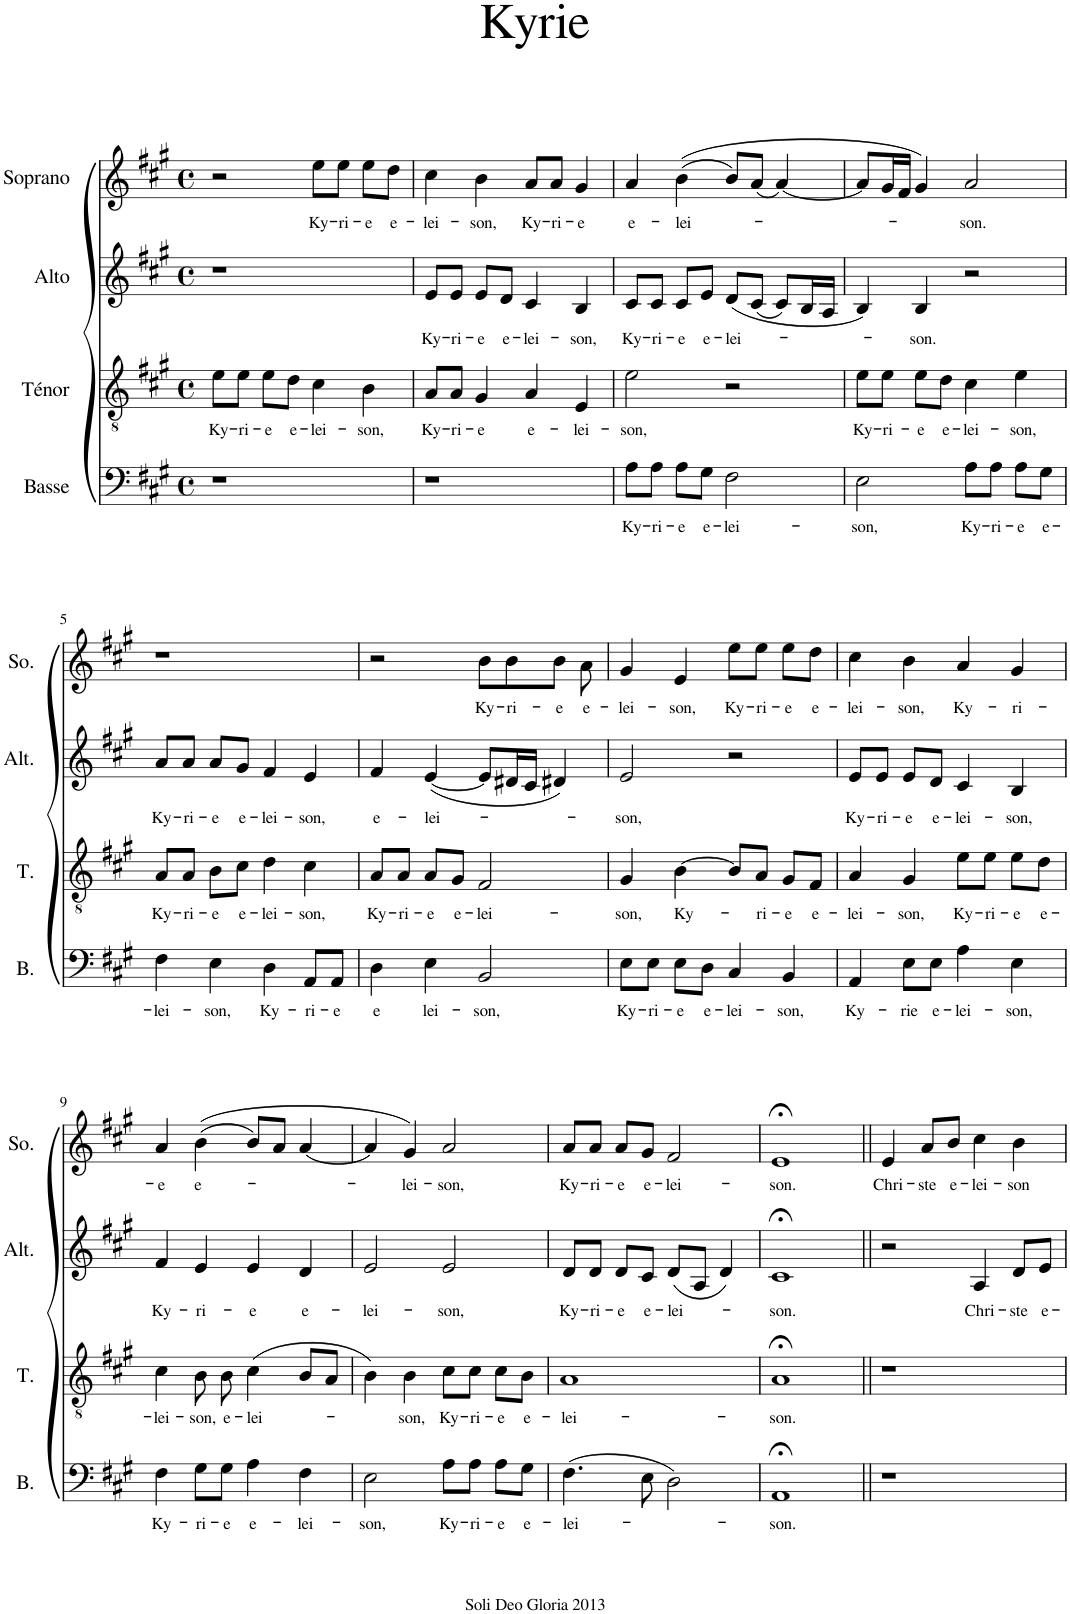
**kern	**text	**kern	**text	**kern	**text	**kern	**text
*part4	*part4	*part3	*part3	*part2	*part2	*part1	*part1
*staff4	*staff4	*staff3	*staff3	*staff2	*staff2	*staff1	*staff1
*I"Basse	*	*I"Ténor	*	*I"Alto	*	*I"Soprano	*
*I'B.	*	*I'T.	*	*I'Alt.	*	*I'So.	*
*clefF4	*	*clefGv2	*	*clefG2	*	*clefG2	*
*k[f#c#g#]	*	*k[f#c#g#]	*	*k[f#c#g#]	*	*k[f#c#g#]	*
*M4/4	*	*M4/4	*	*M4/4	*	*M4/4	*
*met(c)	*	*met(c)	*	*met(c)	*	*met(c)	*
=1	=1	=1	=1	=1	=1	=1	=1
!	!	!	!LO:LY:b	!	!	!	!
1r	.	8e\L	Ky-	1r	.	2r	.
!	!	!	!LO:LY:b	!	!	!	!
.	.	8e\J	-ri-	.	.	.	.
!	!	!	!LO:LY:b	!	!	!	!
.	.	8e\L	-e	.	.	.	.
!	!	!	!LO:LY:b	!	!	!	!
.	.	8d\J	e-	.	.	.	.
!	!	!	!LO:LY:b	!	!	!	!LO:LY:b
.	.	4c#\	-lei-	.	.	8ee\L	Ky-
!	!	!	!	!	!	!	!LO:LY:b
.	.	.	.	.	.	8ee\J	-ri-
!	!	!	!LO:LY:b	!	!	!	!LO:LY:b
.	.	4B\	-son,	.	.	8ee\L	-e
!	!	!	!	!	!	!	!LO:LY:b
.	.	.	.	.	.	8dd\J	e-
=2	=2	=2	=2	=2	=2	=2	=2
!	!	!	!LO:LY:b	!	!LO:LY:b	!	!LO:LY:b
1r	.	8A/L	Ky-	8e/L	Ky-	4cc#\	-lei-
!	!	!	!LO:LY:b	!	!LO:LY:b	!	!
.	.	8A/J	-ri-	8e/J	-ri-	.	.
!	!	!	!LO:LY:b	!	!LO:LY:b	!	!LO:LY:b
.	.	4G#/	-e	8e/L	-e	4b\	-son,
!	!	!	!	!	!LO:LY:b	!	!
.	.	.	.	8d/J	e-	.	.
!	!	!	!LO:LY:b	!	!LO:LY:b	!	!LO:LY:b
.	.	4A/	e-	4c#/	-lei-	8a/L	Ky-
!	!	!	!	!	!	!	!LO:LY:b
.	.	.	.	.	.	8a/J	-ri-
!	!	!	!LO:LY:b	!	!LO:LY:b	!	!LO:LY:b
.	.	4E/	-lei-	4B/	-son,	4g#/	-e
=3	=3	=3	=3	=3	=3	=3	=3
!	!LO:LY:b	!	!LO:LY:b	!	!LO:LY:b	!	!LO:LY:b
8A\L	Ky-	2e\	-son,	8c#/L	Ky-	4a/	e-
!	!LO:LY:b	!	!	!	!LO:LY:b	!	!
8A\J	-ri-	.	.	8c#/J	-ri-	.	.
!	!LO:LY:b	!	!	!	!LO:LY:b	!	!LO:LY:b
8A\L	-e	.	.	8c#/L	-e	((4b\	-lei-
!	!LO:LY:b	!	!	!	!LO:LY:b	!	!
8G#\J	e-	.	.	8e/J	e-	.	.
!	!LO:LY:b	!	!	!	!LO:LY:b	!	!
2F#\	-lei-	2r	.	(8d/L	-lei-	8b/L)	.
.	.	.	.	(8c#/J	.	(8a/J	.
.	.	.	.	8c#/L)	.	[4a/)	.
.	.	.	.	16B/L	.	.	.
.	.	.	.	16A/JJ	.	.	.
=4	=4	=4	=4	=4	=4	=4	=4
!	!LO:LY:b	!	!LO:LY:b	!	!	!	!
2E\	-son,	8e\L	Ky-	4B/)	.	8a/L]	.
!	!	!	!LO:LY:b	!	!	!	!
.	.	8e\J	-ri-	.	.	16g#/L	.
.	.	.	.	.	.	16f#/JJ	.
!	!	!	!LO:LY:b	!	!LO:LY:b	!	!
.	.	8e\L	-e	4B/	-son.	4g#/)	.
!	!	!	!LO:LY:b	!	!	!	!
.	.	8d\J	e-	.	.	.	.
!	!LO:LY:b	!	!LO:LY:b	!	!	!	!LO:LY:b
8A\L	Ky-	4c#\	-lei-	2r	.	2a/	-son.
!	!LO:LY:b	!	!	!	!	!	!
8A\J	-ri-	.	.	.	.	.	.
!	!LO:LY:b	!	!LO:LY:b	!	!	!	!
8A\L	-e	4e\	-son,	.	.	.	.
!	!LO:LY:b	!	!	!	!	!	!
8G#\J	e-	.	.	.	.	.	.
!!LO:LB:g=z
=5	=5	=5	=5	=5	=5	=5	=5
!	!LO:LY:b	!	!LO:LY:b	!	!LO:LY:b	!	!
4F#\	-lei-	8A/L	Ky-	8a/L	Ky-	1r	.
!	!	!	!LO:LY:b	!	!LO:LY:b	!	!
.	.	8A/J	-ri-	8a/J	-ri-	.	.
!	!LO:LY:b	!	!LO:LY:b	!	!LO:LY:b	!	!
4E\	-son,	8B\L	-e	8a/L	-e	.	.
!	!	!	!LO:LY:b	!	!LO:LY:b	!	!
.	.	8c#\J	e-	8g#/J	e-	.	.
!	!LO:LY:b	!	!LO:LY:b	!	!LO:LY:b	!	!
4D\	Ky-	4d\	-lei-	4f#/	-lei-	.	.
!	!LO:LY:b	!	!LO:LY:b	!	!LO:LY:b	!	!
8AA/L	-ri-	4c#\	-son,	4e/	-son,	.	.
!	!LO:LY:b	!	!	!	!	!	!
8AA/J	-e	.	.	.	.	.	.
=6	=6	=6	=6	=6	=6	=6	=6
!	!LO:LY:b	!	!LO:LY:b	!	!LO:LY:b	!	!
4D\	e	8A/L	Ky-	4f#/	e-	2r	.
!	!	!	!LO:LY:b	!	!	!	!
.	.	8A/J	-ri-	.	.	.	.
!	!LO:LY:b	!	!LO:LY:b	!	!LO:LY:b	!	!
4E\	lei-	8A/L	-e	([4e/	-lei-	.	.
!	!	!	!LO:LY:b	!	!	!	!
.	.	8G#/J	e-	.	.	.	.
!	!LO:LY:b	!	!LO:LY:b	!	!	!	!LO:LY:b
2BB/	-son,	2F#/	-lei-	8e/L]	.	8b\L	Ky-
!	!	!	!	!	!	!	!LO:LY:b
.	.	.	.	16d#X/L	.	8b\	-ri-
.	.	.	.	16c#/JJ	.	.	.
!	!	!	!	!	!	!	!LO:LY:b
.	.	.	.	4d#X/)	.	8b\J	-e
!	!	!	!	!	!	!	!LO:LY:b
.	.	.	.	.	.	8a\	e-
=7	=7	=7	=7	=7	=7	=7	=7
!	!LO:LY:b	!	!LO:LY:b	!	!LO:LY:b	!	!LO:LY:b
8E\L	Ky-	4G#/	-son,	2e/	-son,	4g#/	-lei-
!	!LO:LY:b	!	!	!	!	!	!
8E\J	-ri-	.	.	.	.	.	.
!	!LO:LY:b	!	!LO:LY:b	!	!	!	!LO:LY:b
8E\L	-e	[4B\	Ky-	.	.	4e/	-son,
!	!LO:LY:b	!	!	!	!	!	!
8D\J	e-	.	.	.	.	.	.
!	!LO:LY:b	!	!	!	!	!	!LO:LY:b
4C#/	-lei-	8B/L]	.	2r	.	8ee\L	Ky-
!	!	!	!LO:LY:b	!	!	!	!LO:LY:b
.	.	8A/J	-ri-	.	.	8ee\J	-ri-
!	!LO:LY:b	!	!LO:LY:b	!	!	!	!LO:LY:b
4BB/	-son,	8G#/L	-e	.	.	8ee\L	-e
!	!	!	!LO:LY:b	!	!	!	!LO:LY:b
.	.	8F#/J	e-	.	.	8dd\J	e-
=8	=8	=8	=8	=8	=8	=8	=8
!	!LO:LY:b	!	!LO:LY:b	!	!LO:LY:b	!	!LO:LY:b
4AA/	Ky-	4A/	-lei-	8e/L	Ky-	4cc#\	-lei-
!	!	!	!	!	!LO:LY:b	!	!
.	.	.	.	8e/J	-ri-	.	.
!	!LO:LY:b	!	!LO:LY:b	!	!LO:LY:b	!	!LO:LY:b
8E\L	-rie	4G#/	-son,	8e/L	-e	4b\	-son,
!	!LO:LY:b	!	!	!	!LO:LY:b	!	!
8E\J	e-	.	.	8d/J	e-	.	.
!	!LO:LY:b	!	!LO:LY:b	!	!LO:LY:b	!	!LO:LY:b
4A\	-lei-	8e\L	Ky-	4c#/	-lei-	4a/	Ky-
!	!	!	!LO:LY:b	!	!	!	!
.	.	8e\J	-ri-	.	.	.	.
!	!LO:LY:b	!	!LO:LY:b	!	!LO:LY:b	!	!LO:LY:b
4E\	-son,	8e\L	-e	4B/	-son,	4g#/	-ri-
!	!	!	!LO:LY:b	!	!	!	!
.	.	8d\J	e-	.	.	.	.
!!LO:LB:g=z
=9	=9	=9	=9	=9	=9	=9	=9
!	!LO:LY:b	!	!LO:LY:b	!	!LO:LY:b	!	!LO:LY:b
4F#\	Ky-	4c#\	-lei-	4f#/	Ky-	4a/	-e
!	!LO:LY:b	!	!LO:LY:b	!	!LO:LY:b	!	!LO:LY:b
8G#\L	-ri-	8B\	-son,	4e/	-ri-	((4b\	e-
!	!LO:LY:b	!	!LO:LY:b	!	!	!	!
8G#\J	-e	8B\	e-	.	.	.	.
!	!LO:LY:b	!	!LO:LY:b	!	!LO:LY:b	!	!
4A\	e-	(4c#\	-lei-	4e/	-e	8b/L)	.
.	.	.	.	.	.	8a/J	.
!	!LO:LY:b	!	!	!	!LO:LY:b	!	!
4F#\	-lei-	8B/L	.	4d/	e-	[4a/	.
.	.	8A/J	.	.	.	.	.
=10	=10	=10	=10	=10	=10	=10	=10
!	!LO:LY:b	!	!	!	!LO:LY:b	!	!
2E\	-son,	4B\)	.	2e/	-lei-	4a/]	.
!	!	!	!LO:LY:b	!	!	!	!LO:LY:b
.	.	4B\	-son,	.	.	4g#/)	-lei-
!	!LO:LY:b	!	!LO:LY:b	!	!LO:LY:b	!	!LO:LY:b
8A\L	Ky-	8c#\L	Ky-	2e/	-son,	2a/	-son,
!	!LO:LY:b	!	!LO:LY:b	!	!	!	!
8A\J	-ri-	8c#\J	-ri-	.	.	.	.
!	!LO:LY:b	!	!LO:LY:b	!	!	!	!
8A\L	-e	8c#\L	-e	.	.	.	.
!	!LO:LY:b	!	!LO:LY:b	!	!	!	!
8G#\J	e-	8B\J	e-	.	.	.	.
=11	=11	=11	=11	=11	=11	=11	=11
!	!LO:LY:b	!	!LO:LY:b	!	!LO:LY:b	!	!LO:LY:b
(4.F#\	-lei-	1A	-lei-	8d/L	Ky-	8a/L	Ky-
!	!	!	!	!	!LO:LY:b	!	!LO:LY:b
.	.	.	.	8d/J	-ri-	8a/J	-ri-
!	!	!	!	!	!LO:LY:b	!	!LO:LY:b
.	.	.	.	8d/L	-e	8a/L	-e
!	!	!	!	!	!LO:LY:b	!	!LO:LY:b
8E\	.	.	.	8c#/J	e-	8g#/J	e-
!	!	!	!	!	!LO:LY:b	!	!LO:LY:b
2D\)	.	.	.	(8d/L	-lei-	2f#/	-lei-
.	.	.	.	8A/J	.	.	.
.	.	.	.	4d/)	.	.	.
=12	=12	=12	=12	=12	=12	=12	=12
!	!LO:LY:b	!	!LO:LY:b	!	!LO:LY:b	!	!LO:LY:b
1AA;<	-son.	1A;<	-son.	1c#;<	-son.	1e;<	-son.
=13||	=13||	=13||	=13||	=13||	=13||	=13||	=13||
!	!	!	!	!	!	!	!LO:LY:b
1r	.	1r	.	2r	.	4e/	Chri-
!	!	!	!	!	!	!	!LO:LY:b
.	.	.	.	.	.	8a/L	-ste
!	!	!	!	!	!	!	!LO:LY:b
.	.	.	.	.	.	8b/J	e-
!	!	!	!	!	!LO:LY:b	!	!LO:LY:b
.	.	.	.	4A/	Chri-	4cc#\	-lei-
!	!	!	!	!	!LO:LY:b	!	!LO:LY:b
.	.	.	.	8d/L	-ste	4b\	-son
!	!	!	!	!	!LO:LY:b	!	!
.	.	.	.	8e/J	e-	.	.
=	=	=	=	=	=	=	=
*-	*-	*-	*-	*-	*-	*-	*-
